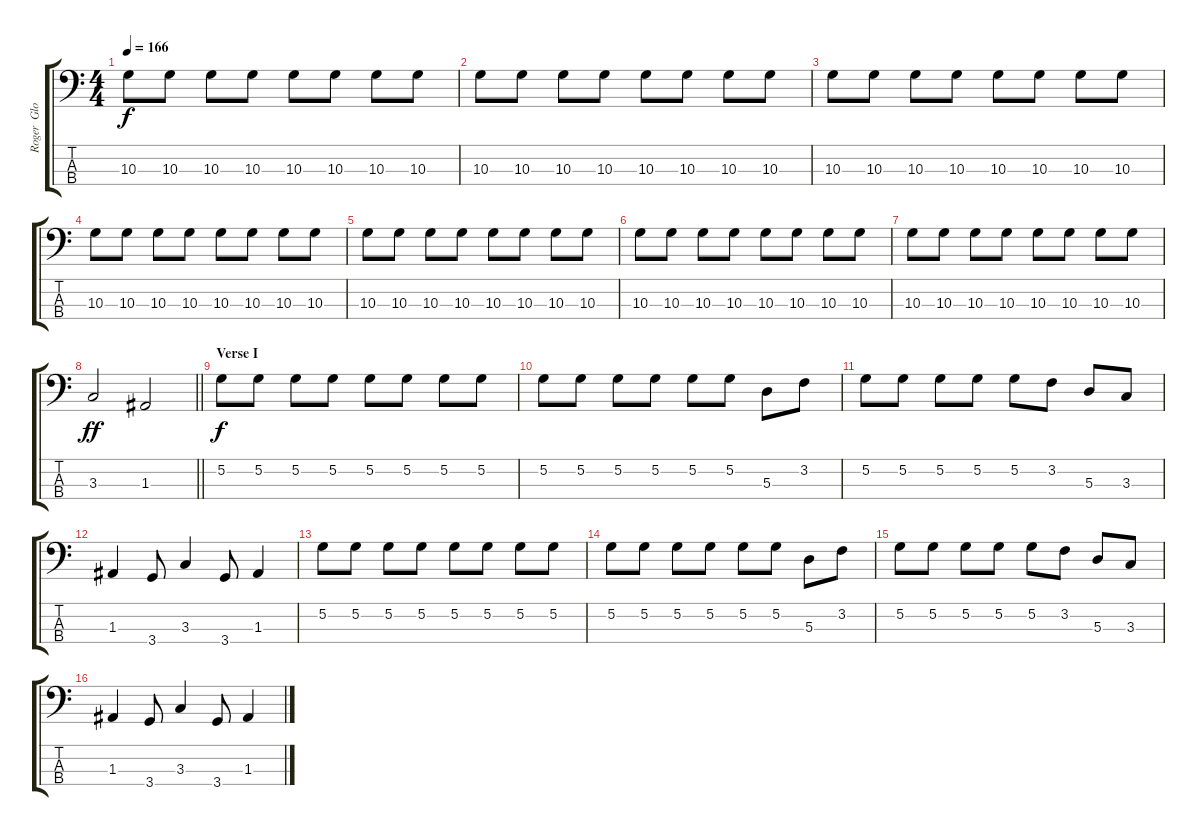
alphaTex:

\track ("Roger  Glover" "Roger  Glo") {instrument electricbassfinger}
\staff {score tabs}
\tuning (G2 D2 A1 E1) {hide}
\ts (4 4)
\tempo 166
\clef f4
\ks c
10.3.8{dy f} 10.3.8 10.3.8 10.3.8 10.3.8 10.3.8 10.3.8 10.3.8 |
10.3.8 10.3.8 10.3.8 10.3.8 10.3.8 10.3.8 10.3.8 10.3.8 |
10.3.8 10.3.8 10.3.8 10.3.8 10.3.8 10.3.8 10.3.8 10.3.8 |
10.3.8 10.3.8 10.3.8 10.3.8 10.3.8 10.3.8 10.3.8 10.3.8 |
10.3.8 10.3.8 10.3.8 10.3.8 10.3.8 10.3.8 10.3.8 10.3.8 |
10.3.8 10.3.8 10.3.8 10.3.8 10.3.8 10.3.8 10.3.8 10.3.8 |
10.3.8 10.3.8 10.3.8 10.3.8 10.3.8 10.3.8 10.3.8 10.3.8 |
\barLineRight lightlight
3.3.2{dy ff} 1.3.2 |
\section ("" "Verse I")
5.2.8{dy f} 5.2.8 5.2.8 5.2.8 5.2.8 5.2.8 5.2.8 5.2.8 |
5.2.8 5.2.8 5.2.8 5.2.8 5.2.8 5.2.8 5.3.8 3.2.8 |
5.2.8 5.2.8 5.2.8 5.2.8 5.2.8 3.2.8 5.3.8 3.3.8 |
1.3.4 3.4.8 3.3.4 3.4.8 1.3.4 |
5.2.8 5.2.8 5.2.8 5.2.8 5.2.8 5.2.8 5.2.8 5.2.8 |
5.2.8 5.2.8 5.2.8 5.2.8 5.2.8 5.2.8 5.3.8 3.2.8 |
5.2.8 5.2.8 5.2.8 5.2.8 5.2.8 3.2.8 5.3.8 3.3.8 |
1.3.4 3.4.8 3.3.4 3.4.8 1.3.4
